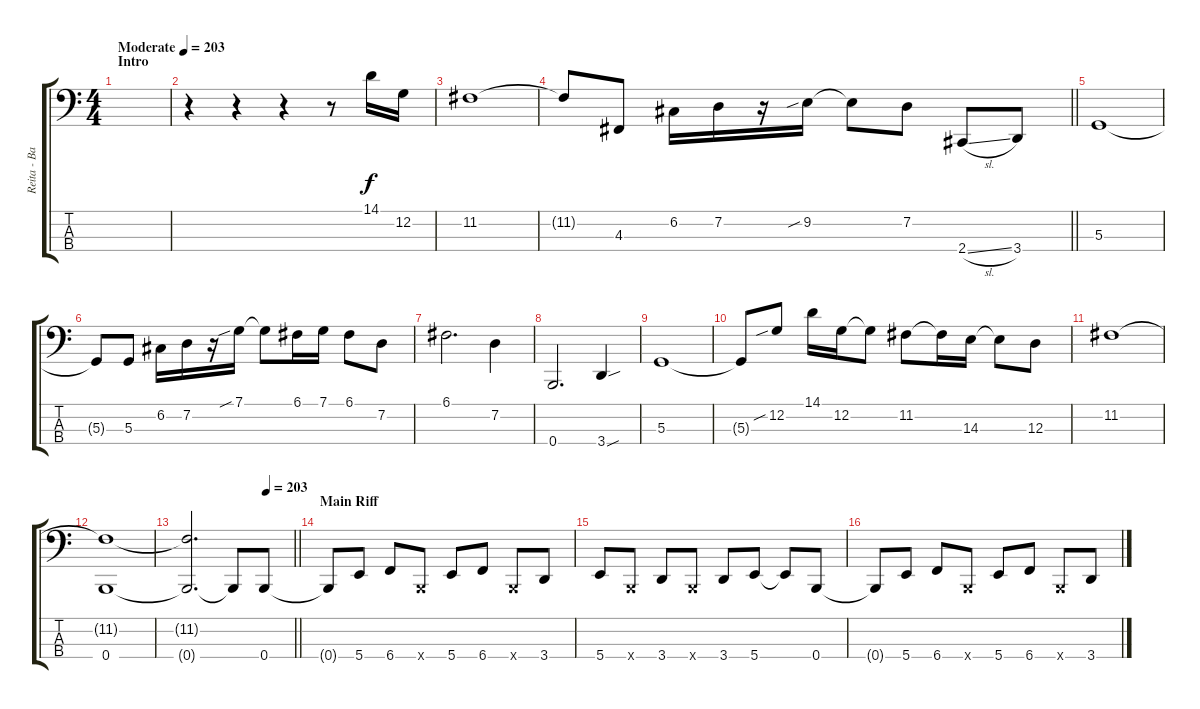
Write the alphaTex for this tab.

\track ("Reita - Bass" "Reita - Ba") {instrument electricbasspick}
\staff {score tabs}
\tuning (C2 G1 D1 B0) {hide}
\ts (4 4)
\section ("" "Intro")
\tempo (203 "Moderate")
\tempo 100
\tempo (203 "Moderate")
\clef f4
\ks c
|
r.4{instrument electricbassfinger} r.4 r.4 r.8 14.1.16 12.2.16 |
11.2.1 |
\barLineRight lightlight
11.2{t}.8 4.3.8 6.2.16 7.2.16 r.16 9.2{sib}.16 9.2{t}.8 7.2.8 2.4{sl}.8 3.4.8 |
\section ("" "")
5.3.1 |
5.3{t}.8 5.3.8 6.2.16 7.2.16 r.16 7.1{sib}.16 7.1{t}.8 6.1.16 7.1.16 6.1.8 7.2.8 |
6.1.2{d} 7.2.4 |
0.4.2{d} 3.4{sou}.4 |
5.3.1 |
5.3{t}.8 12.2{sib}.8 14.1.16 12.2.16 12.2{t}.8 11.2.8 11.2{t}.16 14.3.16 14.3{t}.8 12.3.8 |
11.2.1 |
(11.2{t} 0.4).1 |
\tempo (203 0.75)
\barLineRight lightlight
(11.2{t} 0.4{t}).2{d} 0.4{t}.8{instrument electricbasspick} 0.4.8 |
\section ("" "Main Riff")
0.4{t}.8 5.4.8 6.4.8 0.4{x}.8 5.4.8 6.4.8 0.4{x}.8 3.4.8 |
5.4.8 0.4{x}.8 3.4.8 0.4{x}.8 3.4.8 5.4.8 5.4{t}.8 0.4.8 |
0.4{t}.8 5.4.8 6.4.8 0.4{x}.8 5.4.8 6.4.8 0.4{x}.8 3.4.8
